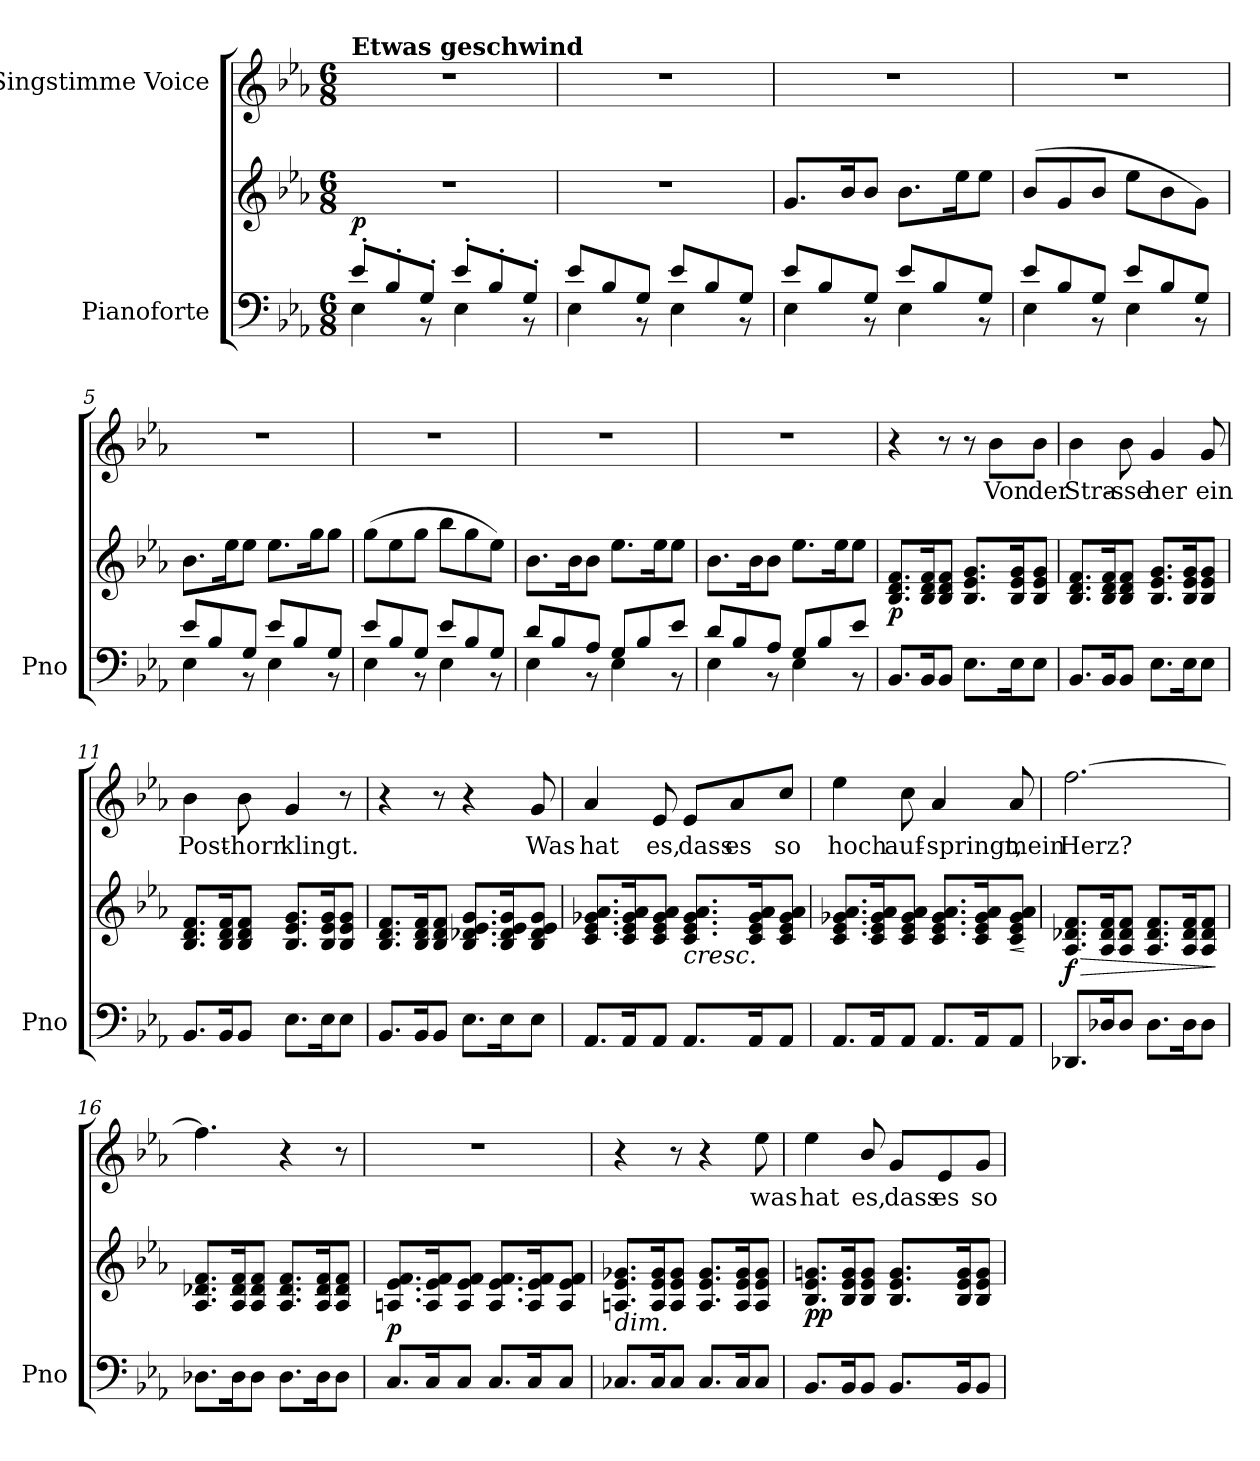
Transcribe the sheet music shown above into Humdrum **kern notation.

**kern	**kern	**dynam	**kern	**text
*part2	*part2	*part2	*part1	*part1
*staff3	*staff2	*staff2/3	*staff1	*staff1
*I"Pianoforte	*	*	*I"Singstimme Voice	*
*I'Pno	*	*	*	*
*clefF4	*clefG2	*	*clefG2	*
*k[b-e-a-]	*k[b-e-a-]	*	*k[b-e-a-]	*
*M6/8	*M6/8	*	*M6/8	*
=1	=1	=1	=1	=1
*^	*	*	*	*
!	!	!	!	!LO:TX:a:B:t=Etwas geschwind	!
!	!	!	!LO:DY:b	!	!
8e-'/L	4E-\	2.r	p	2.r	.
8B-'/	.	.	.	.	.
8G'/J	8r	.	.	.	.
8e-'/L	4E-\	.	.	.	.
8B-'/	.	.	.	.	.
8G'/J	8r	.	.	.	.
=2	=2	=2	=2	=2	=2
8e-/L	4E-\	2.r	.	2.r	.
8B-/	.	.	.	.	.
8G/J	8r	.	.	.	.
8e-/L	4E-\	.	.	.	.
8B-/	.	.	.	.	.
8G/J	8r	.	.	.	.
=3	=3	=3	=3	=3	=3
8e-/L	4E-\	8.g/L	.	2.r	.
8B-/	.	.	.	.	.
.	.	16b-/K	.	.	.
8G/J	8r	8b-/J	.	.	.
8e-/L	4E-\	8.b-\L	.	.	.
8B-/	.	.	.	.	.
.	.	16ee-\K	.	.	.
8G/J	8r	8ee-\J	.	.	.
=4	=4	=4	=4	=4	=4
8e-/L	4E-\	(8b-/L	.	2.r	.
8B-/	.	8g/	.	.	.
8G/J	8r	8b-/J	.	.	.
8e-/L	4E-\	8ee-\L	.	.	.
8B-/	.	8b-\	.	.	.
8G/J	8r	8g\J)	.	.	.
=5	=5	=5	=5	=5	=5
8e-/L	4E-\	8.b-\L	.	2.r	.
8B-/	.	.	.	.	.
.	.	16ee-\K	.	.	.
8G/J	8r	8ee-\J	.	.	.
8e-/L	4E-\	8.ee-\L	.	.	.
8B-/	.	.	.	.	.
.	.	16gg\K	.	.	.
8G/J	8r	8gg\J	.	.	.
=6	=6	=6	=6	=6	=6
8e-/L	4E-\	(8gg\L	.	2.r	.
8B-/	.	8ee-\	.	.	.
8G/J	8r	8gg\J	.	.	.
8e-/L	4E-\	8bb-\L	.	.	.
8B-/	.	8gg\	.	.	.
8G/J	8r	8ee-\J)	.	.	.
=7	=7	=7	=7	=7	=7
8d/L	4E-\	8.b-\L	.	2.r	.
8B-/	.	.	.	.	.
.	.	16b-\K	.	.	.
8A-/J	8r	8b-\J	.	.	.
8G/L	4E-\	8.ee-\L	.	.	.
8B-/	.	.	.	.	.
.	.	16ee-\K	.	.	.
8e-/J	8r	8ee-\J	.	.	.
=8	=8	=8	=8	=8	=8
8d/L	4E-\	8.b-\L	.	2.r	.
8B-/	.	.	.	.	.
.	.	16b-\K	.	.	.
8A-/J	8r	8b-\J	.	.	.
8G/L	4E-\	8.ee-\L	.	.	.
8B-/	.	.	.	.	.
.	.	16ee-\K	.	.	.
8e-/J	8r	8ee-\J	.	.	.
=9	=9	=9	=9	=9	=9
!	!	!	!LO:DY:b	!	!
*v	*v	*	*	*	*
8.BB-/L	8.B-/ 8.d/ 8.f/L	p	4r	.
16BB-/K	16B-/ 16d/ 16f/K	.	.	.
8BB-/J	8B-/ 8d/ 8f/J	.	8r	.
8.E-\L	8.B-/ 8.e-/ 8.g/L	.	8r	.
.	.	.	8b-\L	Von
16E-\K	16B-/ 16e-/ 16g/K	.	.	.
8E-\J	8B-/ 8e-/ 8g/J	.	8b-\J	der
=10	=10	=10	=10	=10
8.BB-/L	8.B-/ 8.d/ 8.f/L	.	4b-\	Stra-
16BB-/K	16B-/ 16d/ 16f/K	.	.	.
8BB-/J	8B-/ 8d/ 8f/J	.	8b-\	-sse
8.E-\L	8.B-/ 8.e-/ 8.g/L	.	4g/	her
16E-\K	16B-/ 16e-/ 16g/K	.	.	.
8E-\J	8B-/ 8e-/ 8g/J	.	8g/	ein
=11	=11	=11	=11	=11
8.BB-/L	8.B-/ 8.d/ 8.f/L	.	4b-\	Post-
16BB-/K	16B-/ 16d/ 16f/K	.	.	.
8BB-/J	8B-/ 8d/ 8f/J	.	8b-\	-horn
8.E-\L	8.B-/ 8.e-/ 8.g/L	.	4g/	klingt.
16E-\K	16B-/ 16e-/ 16g/K	.	.	.
8E-\J	8B-/ 8e-/ 8g/J	.	8r	.
=12	=12	=12	=12	=12
8.BB-/L	8.B-/ 8.d/ 8.f/L	.	4r	.
16BB-/K	16B-/ 16d/ 16f/K	.	.	.
8BB-/J	8B-/ 8d/ 8f/J	.	8r	.
8.E-\L	8.B-/ 8.d-X/ 8.e-/ 8.g/L	.	4r	.
16E-\K	16B-/ 16d-/ 16e-/ 16g/K	.	.	.
8E-\J	8B-/ 8d-/ 8e-/ 8g/J	.	8g/	Was
=13	=13	=13	=13	=13
8.AA-/L	8.c/ 8.e-/ 8.g-X/ 8.a-/L	.	4a-/	hat
16AA-/K	16c/ 16e-/ 16g-/ 16a-/K	.	.	.
8AA-/J	8c/ 8e-/ 8g-/ 8a-/J	.	8e-/	es,
!	!LO:TX:b:i:t=cresc.	!	!	!
8.AA-/L	8.c/ 8.e-/ 8.g-/ 8.a-/L	.	8e-/L	dass
.	.	.	8a-/	es
16AA-/K	16c/ 16e-/ 16g-/ 16a-/K	.	.	.
8AA-/J	8c/ 8e-/ 8g-/ 8a-/J	.	8cc/J	so
=14	=14	=14	=14	=14
8.AA-/L	8.c/ 8.e-/ 8.g-X/ 8.a-/L	.	4ee-\	hoch
16AA-/K	16c/ 16e-/ 16g-/ 16a-/K	.	.	.
8AA-/J	8c/ 8e-/ 8g-/ 8a-/J	.	8cc\	auf-
8.AA-/L	8.c/ 8.e-/ 8.g-/ 8.a-/L	.	4a-/	-springt,
16AA-/K	16c/ 16e-/ 16g-/ 16a-/K	.	.	.
!	!	!LO:HP:b	!	!
8AA-/J	8c/ 8e-/ 8g-/ 8a-/J	<	8a-/	mein
.	.	[	.	.
=15	=15	=15	=15	=15
!	!	!LO:HP:b	!	!
!	!	!LO:DY:n=1:b	!	!
8.DD-X/L	8.A-/ 8.d-X/ 8.f/L	> f	[2.ff\	Herz?
16D-X/K	16A-/ 16d-/ 16f/K	.	.	.
8D-/J	8A-/ 8d-/ 8f/J	.	.	.
8.D-\L	8.A-/ 8.d-/ 8.f/L	.	.	.
16D-\K	16A-/ 16d-/ 16f/K	.	.	.
8D-\J	8A-/ 8d-/ 8f/J	.	.	.
.	.	]	.	.
=16	=16	=16	=16	=16
8.D-X\L	8.A-/ 8.d-X/ 8.f/L	.	4.ff\]	.
16D-\K	16A-/ 16d-/ 16f/K	.	.	.
8D-\J	8A-/ 8d-/ 8f/J	.	.	.
8.D-\L	8.A-/ 8.d-/ 8.f/L	.	4r	.
16D-\K	16A-/ 16d-/ 16f/K	.	.	.
8D-\J	8A-/ 8d-/ 8f/J	.	8r	.
=17	=17	=17	=17	=17
!	!	!LO:DY:b	!	!
8.C/L	8.An/ 8.e-/ 8.f/L	p	2.r	.
16C/K	16A/ 16e-/ 16f/K	.	.	.
8C/J	8A/ 8e-/ 8f/J	.	.	.
8.C/L	8.A/ 8.e-/ 8.f/L	.	.	.
16C/K	16A/ 16e-/ 16f/K	.	.	.
8C/J	8A/ 8e-/ 8f/J	.	.	.
=18	=18	=18	=18	=18
!	!LO:TX:b:i:t=dim.	!	!	!
8.C-X/L	8.An/ 8.e-/ 8.g-X/L	.	4r	.
16C-/K	16A/ 16e-/ 16g-/K	.	.	.
8C-/J	8A/ 8e-/ 8g-/J	.	8r	.
8.C-/L	8.A/ 8.e-/ 8.g-/L	.	4r	.
16C-/K	16A/ 16e-/ 16g-/K	.	.	.
8C-/J	8A/ 8e-/ 8g-/J	.	8ee-\	was
=19	=19	=19	=19	=19
!	!	!LO:DY:b	!	!
8.BB-/L	8.B-/ 8.e-/ 8.gn/L	pp	4ee-\	hat
16BB-/K	16B-/ 16e-/ 16g/K	.	.	.
8BB-/J	8B-/ 8e-/ 8g/J	.	8b-/	es,
8.BB-/L	8.B-/ 8.e-/ 8.g/L	.	8g/L	dass
.	.	.	8e-/	es
16BB-/K	16B-/ 16e-/ 16g/K	.	.	.
8BB-/J	8B-/ 8e-/ 8g/J	.	8g/J	so
=	=	=	=	=
*-	*-	*-	*-	*-
